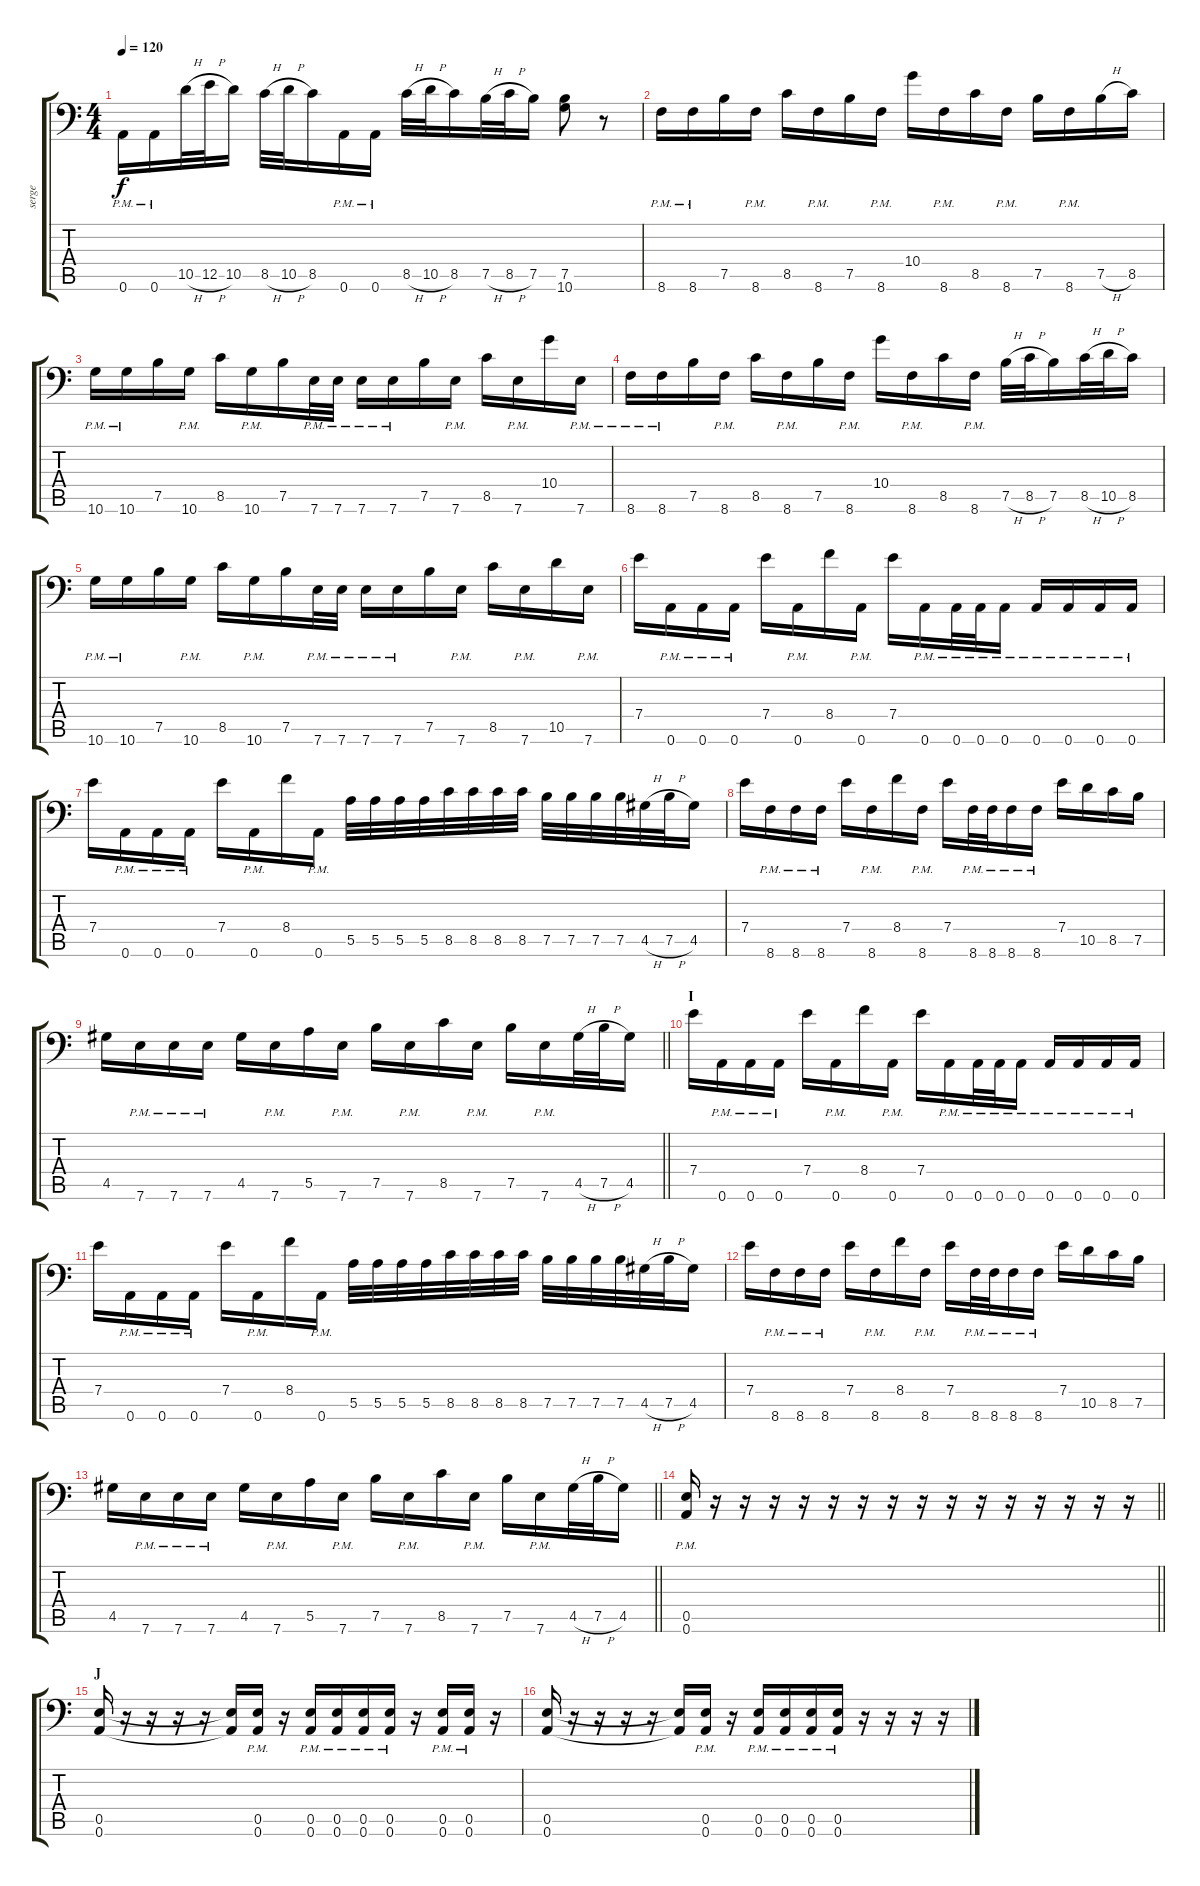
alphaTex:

\track ("serge" "serge") {instrument distortionguitar}
\staff {score tabs}
\tuning (B3 Gb3 D3 A2 E2 A1) {hide}
\ts (4 4)
\tempo 120
\clef f4
\ks c
0.6{pm}.16{dy f} 0.6{pm}.16 10.5{h}.32 12.5{h}.32 10.5.16 8.5{h}.32 10.5{h}.32 8.5.16 0.6{pm}.16 0.6{pm}.16 8.5{h}.32 10.5{h}.32 8.5.16 7.5{h}.32 8.5{h}.32 7.5.16 (7.5 10.6).8 r.8 |
8.6{pm}.16 8.6{pm}.16 7.5.16 8.6{pm}.16 8.5.16 8.6{pm}.16 7.5.16 8.6{pm}.16 10.4.16 8.6{pm}.16 8.5.16 8.6{pm}.16 7.5.16 8.6{pm}.16 7.5{h}.16 8.5.16 |
10.6{pm}.16 10.6{pm}.16 7.5.16 10.6{pm}.16 8.5.16 10.6{pm}.16 7.5.16 7.6{pm}.32 7.6{pm}.32 7.6{pm}.16 7.6{pm}.16 7.5.16 7.6{pm}.16 8.5.16 7.6{pm}.16 10.4.16 7.6{pm}.16 |
8.6{pm}.16 8.6{pm}.16 7.5.16 8.6{pm}.16 8.5.16 8.6{pm}.16 7.5.16 8.6{pm}.16 10.4.16 8.6{pm}.16 8.5.16 8.6{pm}.16 7.5{h}.32 8.5{h}.32 7.5.16 8.5{h}.32 10.5{h}.32 8.5.16 |
10.6{pm}.16 10.6{pm}.16 7.5.16 10.6{pm}.16 8.5.16 10.6{pm}.16 7.5.16 7.6{pm}.32 7.6{pm}.32 7.6{pm}.16 7.6{pm}.16 7.5.16 7.6{pm}.16 8.5.16 7.6{pm}.16 10.5.16 7.6{pm}.16 |
7.4.16 0.6{pm}.16 0.6{pm}.16 0.6{pm}.16 7.4.16 0.6{pm}.16 8.4.16 0.6{pm}.16 7.4.16 0.6{pm}.16 0.6{pm}.32 0.6{pm}.32 0.6{pm}.16 0.6{pm}.16 0.6{pm}.16 0.6{pm}.16 0.6{pm}.16 |
7.4.16 0.6{pm}.16 0.6{pm}.16 0.6{pm}.16 7.4.16 0.6{pm}.16 8.4.16 0.6{pm}.16 5.5.32 5.5.32 5.5.32 5.5.32 8.5.32 8.5.32 8.5.32 8.5.32 7.5.32 7.5.32 7.5.32 7.5.32 4.5{h}.32 7.5{h}.32 4.5.16 |
7.4.16 8.6{pm}.16 8.6{pm}.16 8.6{pm}.16 7.4.16 8.6{pm}.16 8.4.16 8.6{pm}.16 7.4.16 8.6{pm}.32 8.6{pm}.32 8.6{pm}.16 8.6{pm}.16 7.4.16 10.5.16 8.5.16 7.5.16 |
\barLineRight lightlight
4.5.16 7.6{pm}.16 7.6{pm}.16 7.6{pm}.16 4.5.16 7.6{pm}.16 5.5.16 7.6{pm}.16 7.5.16 7.6{pm}.16 8.5.16 7.6{pm}.16 7.5.16 7.6{pm}.16 4.5{h}.32 7.5{h}.32 4.5.16 |
\section ("" "I")
7.4.16 0.6{pm}.16 0.6{pm}.16 0.6{pm}.16 7.4.16 0.6{pm}.16 8.4.16 0.6{pm}.16 7.4.16 0.6{pm}.16 0.6{pm}.32 0.6{pm}.32 0.6{pm}.16 0.6{pm}.16 0.6{pm}.16 0.6{pm}.16 0.6{pm}.16 |
7.4.16 0.6{pm}.16 0.6{pm}.16 0.6{pm}.16 7.4.16 0.6{pm}.16 8.4.16 0.6{pm}.16 5.5.32 5.5.32 5.5.32 5.5.32 8.5.32 8.5.32 8.5.32 8.5.32 7.5.32 7.5.32 7.5.32 7.5.32 4.5{h}.32 7.5{h}.32 4.5.16 |
7.4.16 8.6{pm}.16 8.6{pm}.16 8.6{pm}.16 7.4.16 8.6{pm}.16 8.4.16 8.6{pm}.16 7.4.16 8.6{pm}.32 8.6{pm}.32 8.6{pm}.16 8.6{pm}.16 7.4.16 10.5.16 8.5.16 7.5.16 |
\barLineRight lightlight
4.5.16 7.6{pm}.16 7.6{pm}.16 7.6{pm}.16 4.5.16 7.6{pm}.16 5.5.16 7.6{pm}.16 7.5.16 7.6{pm}.16 8.5.16 7.6{pm}.16 7.5.16 7.6{pm}.16 4.5{h}.32 7.5{h}.32 4.5.16 |
\barLineRight lightlight
(0.5 0.6{pm}).16 r.16 r.16 r.16 r.16 r.16 r.16 r.16 r.16 r.16 r.16 r.16 r.16 r.16 r.16 r.16 |
\section ("" "J")
(0.5 0.6).16 r.16 r.16 r.16 r.16 (0.5{t} 0.6{t}).16 (0.5 0.6{pm}).16 r.16 (0.5 0.6{pm}).16 (0.5 0.6{pm}).16 (0.5 0.6{pm}).16 (0.5 0.6{pm}).16 r.16 (0.5 0.6{pm}).16 (0.5 0.6{pm}).16 r.16 |
(0.5 0.6).16 r.16 r.16 r.16 r.16 (0.5{t} 0.6{t}).16 (0.5 0.6{pm}).16 r.16 (0.5 0.6{pm}).16 (0.5 0.6{pm}).16 (0.5 0.6{pm}).16 (0.5 0.6{pm}).16 r.16 r.16 r.16 r.16
